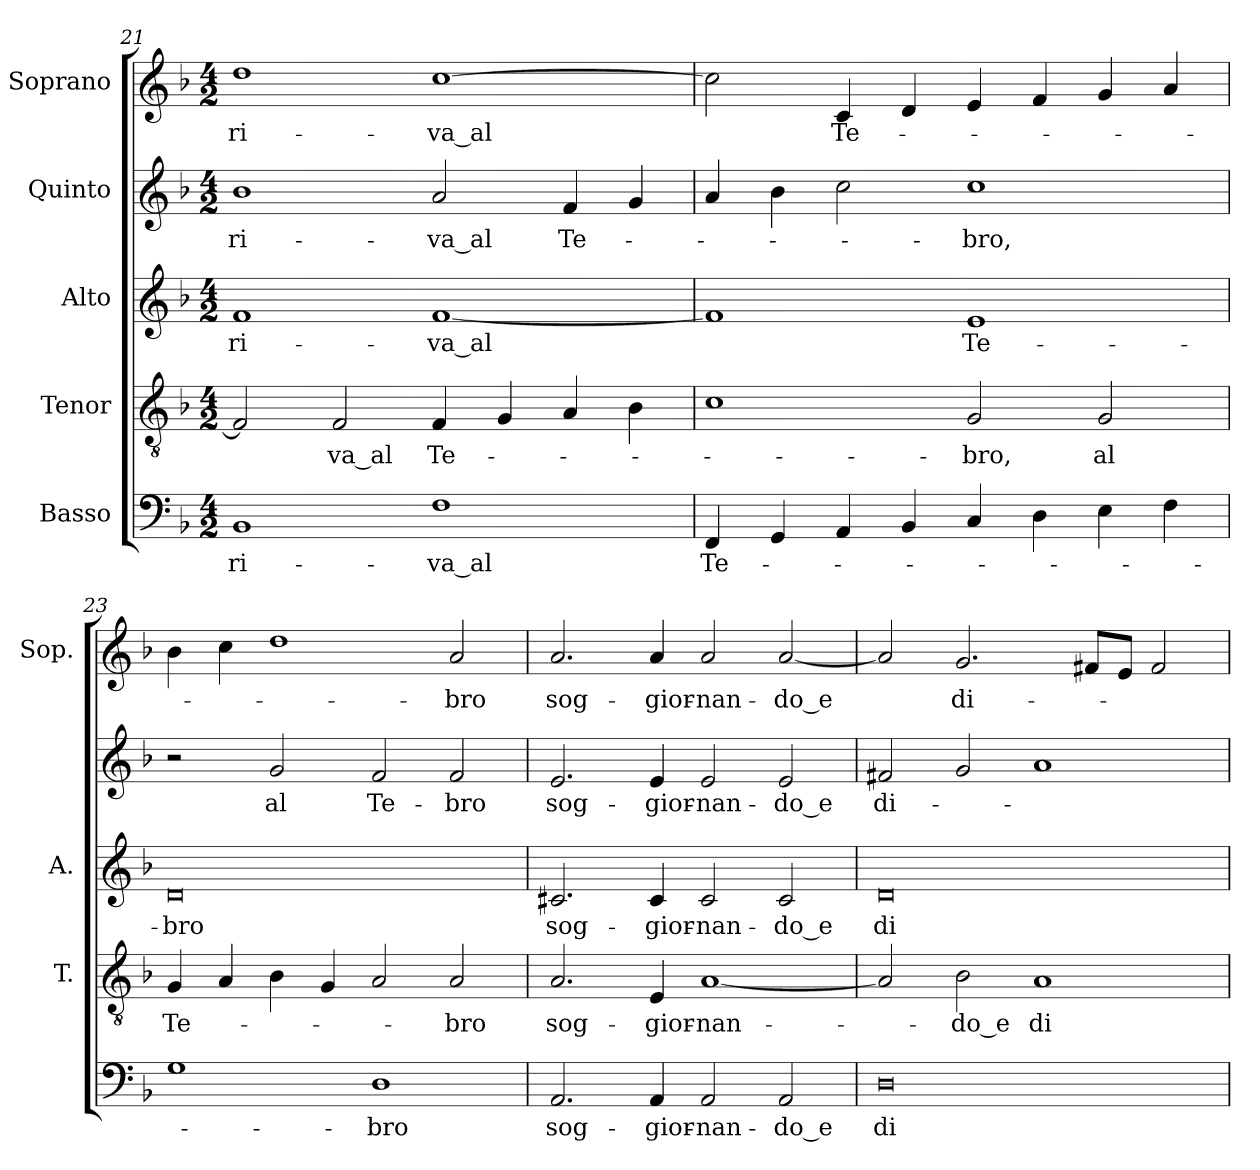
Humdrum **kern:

**kern	**text	**kern	**text	**kern	**text	**kern	**text	**kern	**text
*part5	*part5	*part4	*part4	*part3	*part3	*part2	*part2	*part1	*part1
*staff5	*staff5	*staff4	*staff4	*staff3	*staff3	*staff2	*staff2	*staff1	*staff1
*I"Basso	*	*I"Tenor	*	*I"Alto	*	*I"Quinto	*	*I"Soprano	*
*	*	*I'T.	*	*I'A.	*	*	*	*I'Sop.	*
*clefF4	*	*clefGv2	*	*clefG2	*	*clefG2	*	*clefG2	*
*	*	*ITrd7c12	*	*	*	*	*	*	*
*k[b-]	*	*k[b-]	*	*k[b-]	*	*k[b-]	*	*k[b-]	*
*F:	*	*F:	*	*F:	*	*F:	*	*F:	*
*M4/2	*	*M4/2	*	*M4/2	*	*M4/2	*	*M4/2	*
=21	=21	=21	=21	=21	=21	=21	=21	=21	=21
!	!LO:LY:b:color=#000000	!	!	!	!	!	!	!	!
!	!	!	!	!	!LO:LY:b:color=#000000	!	!	!	!
!	!	!	!	!	!	!	!LO:LY:b:color=#000000	!	!
!	!	!	!	!	!	!	!	!	!LO:LY:b:color=#000000
1BB-i	ri-	2FFi/]	.	1fi	ri-	1b-i	ri-	1ddi	ri-
!	!	!	!LO:LY:b:color=#000000	!	!	!	!	!	!
.	.	2FFi/	-va_al	.	.	.	.	.	.
!	!LO:LY:b:color=#000000	!	!	!	!	!	!	!	!
!	!	!	!LO:LY:b:color=#000000	!	!	!	!	!	!
!	!	!	!	!	!LO:LY:b:color=#000000	!	!	!	!
!	!	!	!	!	!	!	!LO:LY:b:color=#000000	!	!
!	!	!	!	!	!	!	!	!	!LO:LY:b:color=#000000
1Fi	-va_al	4FFi/	Te-	[1fi	-va_al	2ai/	-va_al	[1cci	-va_al
.	.	4GGi/	.	.	.	.	.	.	.
!	!	!	!	!	!	!	!LO:LY:b:color=#000000	!	!
.	.	4AAi/	.	.	.	4fi/	Te-	.	.
.	.	4BB-i\	.	.	.	4gi/	.	.	.
=22	=22	=22	=22	=22	=22	=22	=22	=22	=22
!	!LO:LY:b:color=#000000	!	!	!	!	!	!	!	!
4FFi/	Te-	1Ci	.	1fi]	.	4ai/	.	2cci\]	.
4GGi/	.	.	.	.	.	4b-i\	.	.	.
!	!	!	!	!	!	!	!	!	!LO:LY:b:color=#000000
4AAi/	.	.	.	.	.	2cci\	.	4ci/	Te-
4BB-i/	.	.	.	.	.	.	.	4di/	.
!	!	!	!LO:LY:b:color=#000000	!	!	!	!	!	!
!	!	!	!	!	!LO:LY:b:color=#000000	!	!	!	!
!	!	!	!	!	!	!	!LO:LY:b:color=#000000	!	!
4Ci/	.	2GGi/	-bro,	1ei	Te-	1cci	-bro,	4ei/	.
4Di\	.	.	.	.	.	.	.	4fi/	.
!	!	!	!LO:LY:b:color=#000000	!	!	!	!	!	!
4Ei\	.	2GGi/	al	.	.	.	.	4gi/	.
4Fi\	.	.	.	.	.	.	.	4ai/	.
=23	=23	=23	=23	=23	=23	=23	=23	=23	=23
!	!	!	!LO:LY:b:color=#000000	!	!	!	!	!	!
!	!	!	!	!	!LO:LY:b:color=#000000	!	!	!	!
1Gi	.	4GGi/	Te-	0di	-bro	2r	.	4b-i\	.
.	.	4AAi/	.	.	.	.	.	4cci\	.
!	!	!	!	!	!	!	!LO:LY:b:color=#000000	!	!
.	.	4BB-i\	.	.	.	2gi/	al	1ddi	.
.	.	4GGi/	.	.	.	.	.	.	.
!	!LO:LY:b:color=#000000	!	!	!	!	!	!	!	!
!	!	!	!	!	!	!	!LO:LY:b:color=#000000	!	!
1Di	-bro	2AAi/	.	.	.	2fi/	Te-	.	.
!	!	!	!LO:LY:b:color=#000000	!	!	!	!	!	!
!	!	!	!	!	!	!	!LO:LY:b:color=#000000	!	!
!	!	!	!	!	!	!	!	!	!LO:LY:b:color=#000000
.	.	2AAi/	-bro	.	.	2fi/	-bro	2ai/	-bro
=24	=24	=24	=24	=24	=24	=24	=24	=24	=24
!	!LO:LY:b:color=#000000	!	!	!	!	!	!	!	!
!	!	!	!LO:LY:b:color=#000000	!	!	!	!	!	!
!	!	!	!	!	!LO:LY:b:color=#000000	!	!	!	!
!	!	!	!	!	!	!	!LO:LY:b:color=#000000	!	!
!	!	!	!	!	!	!	!	!	!LO:LY:b:color=#000000
2.AAi/	sog-	2.AAi/	sog-	2.c#Xi/	sog-	2.ei/	sog-	2.ai/	sog-
!	!LO:LY:b:color=#000000	!	!	!	!	!	!	!	!
!	!	!	!LO:LY:b:color=#000000	!	!	!	!	!	!
!	!	!	!	!	!LO:LY:b:color=#000000	!	!	!	!
!	!	!	!	!	!	!	!LO:LY:b:color=#000000	!	!
!	!	!	!	!	!	!	!	!	!LO:LY:b:color=#000000
4AAi/	-gior-	4EEi/	-gior-	4c#i/	-gior-	4ei/	-gior-	4ai/	-gior-
!	!LO:LY:b:color=#000000	!	!	!	!	!	!	!	!
!	!	!	!LO:LY:b:color=#000000	!	!	!	!	!	!
!	!	!	!	!	!LO:LY:b:color=#000000	!	!	!	!
!	!	!	!	!	!	!	!LO:LY:b:color=#000000	!	!
!	!	!	!	!	!	!	!	!	!LO:LY:b:color=#000000
2AAi/	-nan-	[1AAi	-nan-	2c#i/	-nan-	2ei/	-nan-	2ai/	-nan-
!	!LO:LY:b:color=#000000	!	!	!	!	!	!	!	!
!	!	!	!	!	!LO:LY:b:color=#000000	!	!	!	!
!	!	!	!	!	!	!	!LO:LY:b:color=#000000	!	!
!	!	!	!	!	!	!	!	!	!LO:LY:b:color=#000000
2AAi/	-do_e	.	.	2c#i/	-do_e	2ei/	-do_e	[2ai/	-do_e
!!LO:LB:g=z
=25	=25	=25	=25	=25	=25	=25	=25	=25	=25
!	!LO:LY:b:color=#000000	!	!	!	!	!	!	!	!
!	!	!	!	!	!LO:LY:b:color=#000000	!	!	!	!
!	!	!	!	!	!	!	!LO:LY:b:color=#000000	!	!
0Di	di-	2AAi/]	.	0di	di-	2f#Xi/	di-	2ai/]	.
!	!	!	!LO:LY:b:color=#000000	!	!	!	!	!	!
!	!	!	!	!	!	!	!	!	!LO:LY:b:color=#000000
.	.	2BB-i\	-do_e	.	.	2gi/	.	2.gi/	di-
!	!	!	!LO:LY:b:color=#000000	!	!	!	!	!	!
.	.	1AAi	di-	.	.	1ai	.	.	.
.	.	.	.	.	.	.	.	8f#Xi/L	.
.	.	.	.	.	.	.	.	8ei/J	.
.	.	.	.	.	.	.	.	2f#i/	.
=	=	=	=	=	=	=	=	=	=
*-	*-	*-	*-	*-	*-	*-	*-	*-	*-
